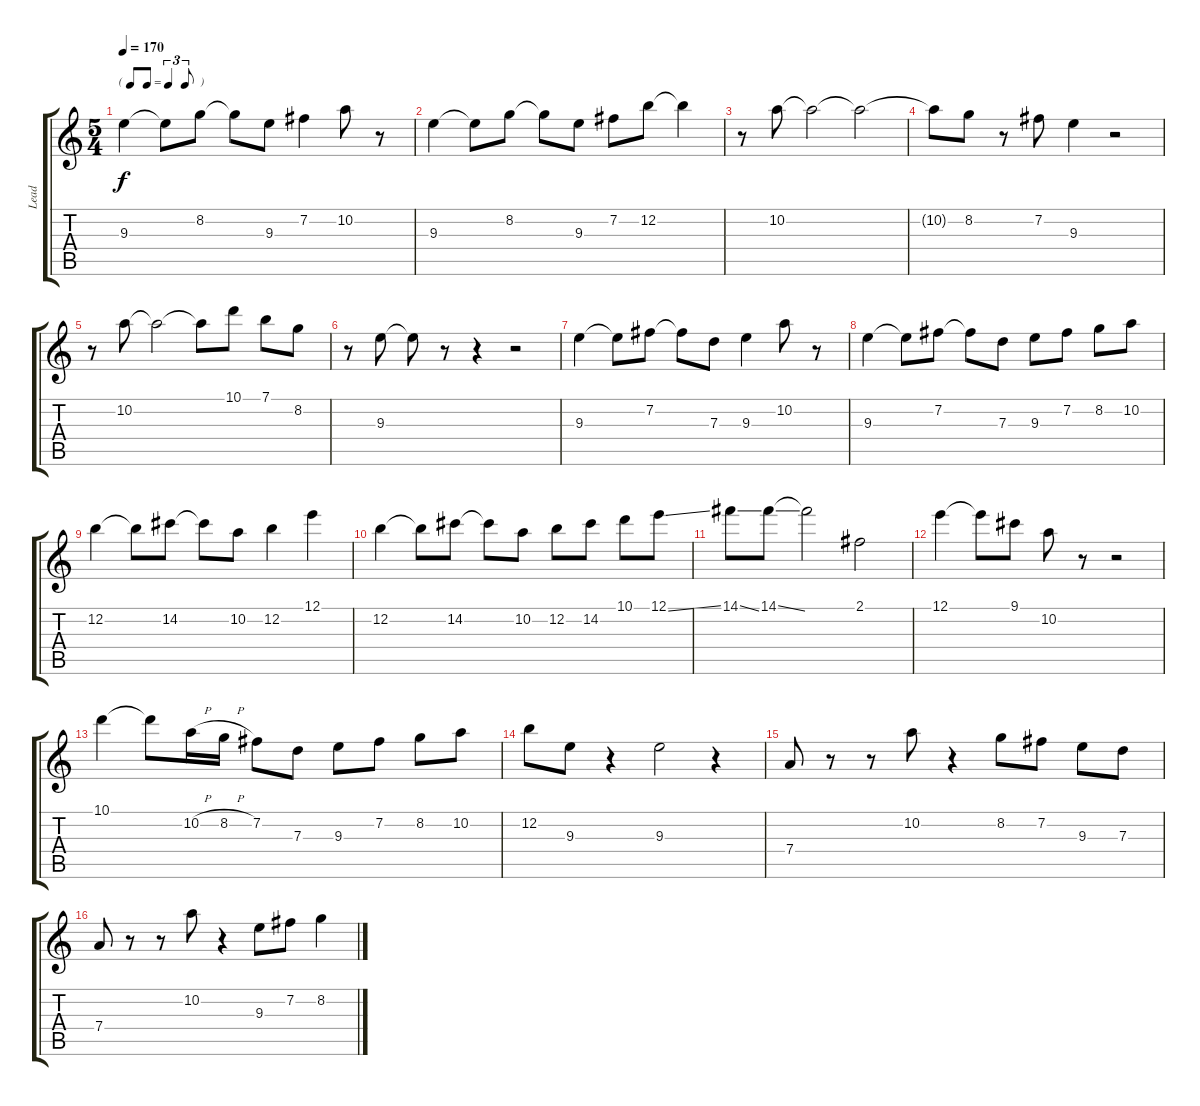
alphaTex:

\track ("Lead" "Lead") {instrument electricguitarjazz}
\staff {score tabs}
\tuning (E4 B3 G3 D3 A2 E2) {hide}
\ts (5 4)
\tf triplet8th
\tempo 170
\clef g2
\ks c
9.3.4{dy f} 9.3{t}.8 8.2.8 8.2{t}.8 9.3.8 7.2.4 10.2.8 r.8 |
9.3.4 9.3{t}.8 8.2.8 8.2{t}.8 9.3.8 7.2.8 12.2.8 12.2{t}.4 |
r.8 10.2.8 10.2{t}.2 10.2{t}.2 |
10.2{t}.8 8.2.8 r.8 7.2.8 9.3.4 r.2 |
r.8 10.2.8 10.2{t}.2 10.2{t}.8 10.1.8 7.1.8 8.2.8 |
r.8 9.3.8 9.3{t}.8 r.8 r.4 r.2 |
9.3.4 9.3{t}.8 7.2.8 7.2{t}.8 7.3.8 9.3.4 10.2.8 r.8 |
9.3.4 9.3{t}.8 7.2.8 7.2{t}.8 7.3.8 9.3.8 7.2.8 8.2.8 10.2.8 |
12.2.4 12.2{t}.8 14.2.8 14.2{t}.8 10.2.8 12.2.4 12.1.4 |
12.2.4 12.2{t}.8 14.2.8 14.2{t}.8 10.2.8 12.2.8 14.2.8 10.1.8 12.1{ss}.8 |
14.1{ss}.8 14.1{ss}.8 14.1{t}.2 2.1.2 |
12.1.4 12.1{t}.8 9.1.8 10.2.8 r.8 r.2 |
10.1.4 10.1{t}.8 10.2{h}.16 8.2{h}.16 7.2.8 7.3.8 9.3.8 7.2.8 8.2.8 10.2.8 |
12.2.8 9.3.8 r.4 9.3.2 r.4 |
7.4.8 r.8 r.8 10.2.8 r.4 8.2.8 7.2.8 9.3.8 7.3.8 |
7.4.8 r.8 r.8 10.2.8 r.4 9.3.8 7.2.8 8.2.4
